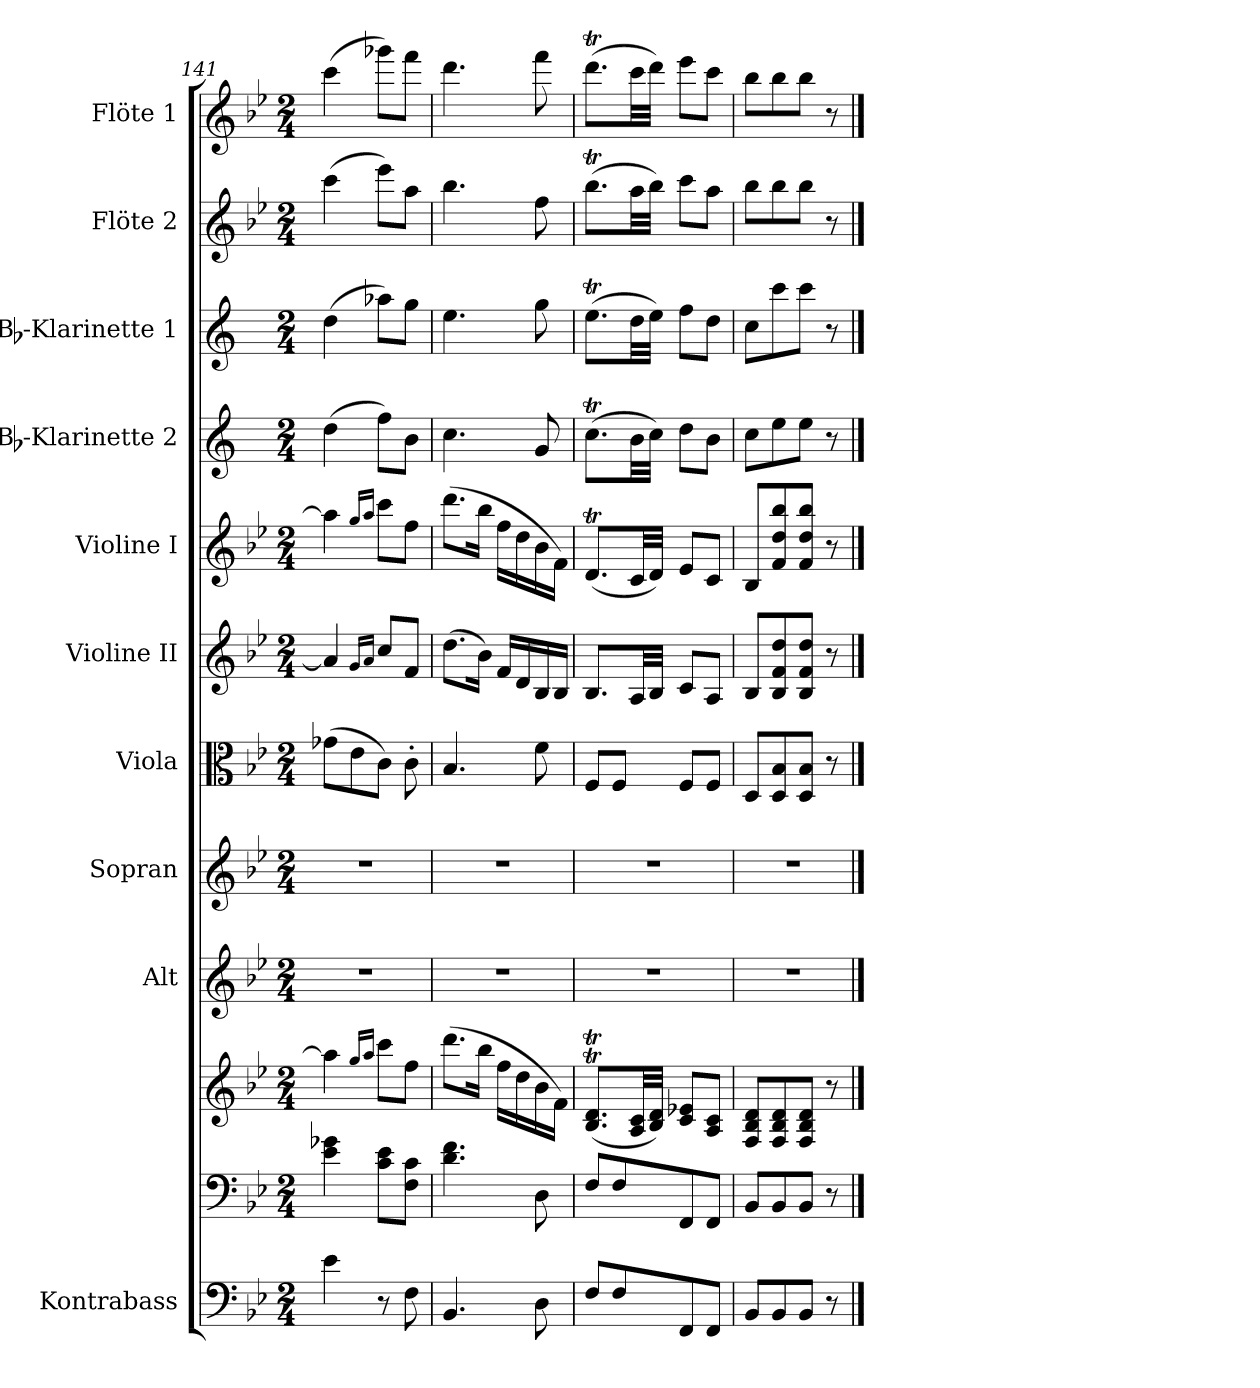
**kern	**kern	**kern	**kern	**kern	**kern	**kern	**kern	**kern	**kern	**kern	**kern
*part11	*part10	*part10	*part9	*part8	*part7	*part6	*part5	*part4	*part3	*part2	*part1
*staff12	*staff11	*staff10	*staff9	*staff8	*staff7	*staff6	*staff5	*staff4	*staff3	*staff2	*staff1
*I"Kontrabass	*	*	*I"Alt	*I"Sopran	*I"Viola	*I"Violine II	*I"Violine I	*I"Bb-Klarinette 2	*I"Bb-Klarinette 1	*I"Flöte 2	*I"Flöte 1
*I'Kb.	*	*	*I'A.	*I'S.	*I'Vla.	*I'Vl. II	*I'Vl. I	*I'Bb Kl. 2	*I'Bb Kl. 1	*I'Fl. 2	*I'Fl. 1
*clefF4	*clefF4	*clefG2	*clefG2	*clefG2	*clefC3	*clefG2	*clefG2	*clefG2	*clefG2	*clefG2	*clefG2
*ITrd7c12	*	*	*	*	*	*	*	*ITrd1c2	*ITrd1c2	*	*
*k[b-e-]	*k[b-e-]	*k[b-e-]	*k[b-e-]	*k[b-e-]	*k[b-e-]	*k[b-e-]	*k[b-e-]	*k[b-e-]	*k[b-e-]	*k[b-e-]	*k[b-e-]
*B-:	*B-:	*B-:	*B-:	*B-:	*B-:	*B-:	*B-:	*B-:	*B-:	*B-:	*B-:
*M2/4	*M2/4	*M2/4	*M2/4	*M2/4	*M2/4	*M2/4	*M2/4	*M2/4	*M2/4	*M2/4	*M2/4
=141	=141	=141	=141	=141	=141	=141	=141	=141	=141	=141	=141
4E-\	4e-\ 4g-X\	4aa\]	2r	2r	(>8g-X\L	4a/]	4aa\]	(>4cc\	(>4cc\	(>4ccc\	(>4ccc\
.	.	.	.	.	8e-\	.	.	.	.	.	.
.	.	16qgg/LL	.	.	.	16qg/LL	16qgg/LL	.	.	.	.
.	.	16qaa/JJ	.	.	.	16qa/JJ	16qaa/JJ	.	.	.	.
8r	8c\ 8e-\L	8ccc\L	.	.	8c\J)	8cc/L	8ccc\L	8ee-\L)	8gg-X\L)	8eee-\L)	8ggg-X\L)
8FF\	8F\ 8c\J	8ff\J	.	.	8c'>\	8f/J	8ff\J	8a\J	8ff\J	8aa\J	8fff\J
=142	=142	=142	=142	=142	=142	=142	=142	=142	=142	=142	=142
4.BBB-/	4.d\ 4.f\	(>8.ddd\L	2r	2r	4.B-/	(>8.dd\L	(>8.ddd\L	4.b-\	4.dd\	4.bb-\	4.ddd\
.	.	16bb-\Jk	.	.	.	16b-\Jk)	16bb-\Jk	.	.	.	.
.	.	16ff\LL	.	.	.	16f/LL	16ff\LL	.	.	.	.
.	.	16dd\	.	.	.	16d/	16dd\	.	.	.	.
8DD\	8D\	16b-\	.	.	8f\	16B-/	16b-\	8f/	8ff\	8ff\	8fff\
.	.	16f\JJ)	.	.	.	16B-/JJ	16f\JJ)	.	.	.	.
=143	=143	=143	=143	=143	=143	=143	=143	=143	=143	=143	=143
8FF/L	8F/L	(<8.B-/T 8.d/TL	2r	2r	8F/L	8.B-/L	(<8.dt/L	(>8.b-T\L	(>8.ddt\L	(>8.bb-T\L	(>8.dddt\L
8FF/	8F/	.	.	.	8F/J	.	.	.	.	.	.
.	.	32A/ 32c/LL	.	.	.	32A/LL	32c/LL	32a\LL	32cc\LL	32aa\LL	32ccc\LL
.	.	32B-/ 32d/JJJ)	.	.	.	32B-/JJJ	32d/JJJ)	32b-\JJJ)	32dd\JJJ)	32bb-\JJJ)	32ddd\JJJ)
8FFF/	8FF/	8c/ 8e-/L	.	.	8F/L	8c/L	8e-/L	8cc\L	8ee-\L	8ccc\L	8eee-\L
8FFF/J	8FF/J	8A/ 8c/J	.	.	8F/J	8A/J	8c/J	8a\J	8cc\J	8aa\J	8ccc\J
=144	=144	=144	=144	=144	=144	=144	=144	=144	=144	=144	=144
8BBB-/L	8BB-/L	8F/ 8B-/ 8d/L	2r	2r	8D/L	8B-/L	8B-/L	8b-\L	8b-\L	8bb-\L	8bb-\L
8BBB-/	8BB-/	8F/ 8B-/ 8d/	.	.	8D/ 8B-/	8B-/ 8f/ 8dd/	8f/ 8dd/ 8bb-/	8dd\	8bb-\	8bb-\	8bb-\
8BBB-/J	8BB-/J	8F/ 8B-/ 8d/J	.	.	8D/ 8B-/J	8B-/ 8f/ 8dd/J	8f/ 8dd/ 8bb-/J	8dd\J	8bb-\J	8bb-\J	8bb-\J
8r	8r	8r	.	.	8r	8r	8r	8r	8r	8r	8r
==	==	==	==	==	==	==	==	==	==	==	==
*-	*-	*-	*-	*-	*-	*-	*-	*-	*-	*-	*-
